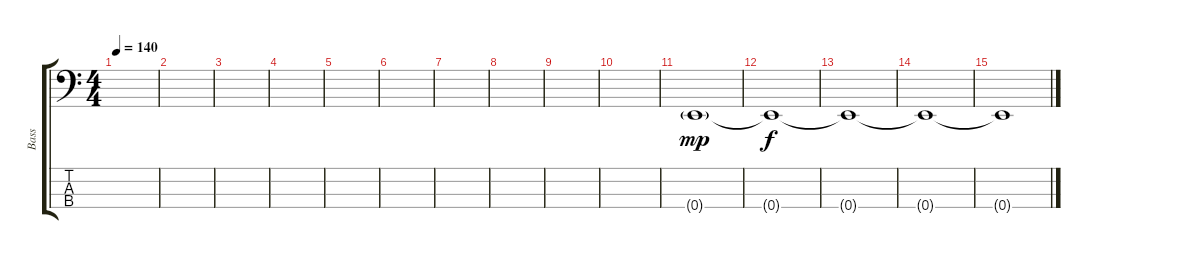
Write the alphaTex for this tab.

\track ("Bass" "Bass") {instrument electricbassfinger}
\staff {score tabs}
\tuning (G2 D2 A1 E1) {hide}
\ts (4 4)
\tempo 140
\clef f4
\ks c
|
|
|
|
|
|
|
|
|
|
0.4{g}.1{dy mp} |
0.4{t}.1{dy f} |
0.4{t}.1 |
0.4{t}.1 |
0.4{t}.1
